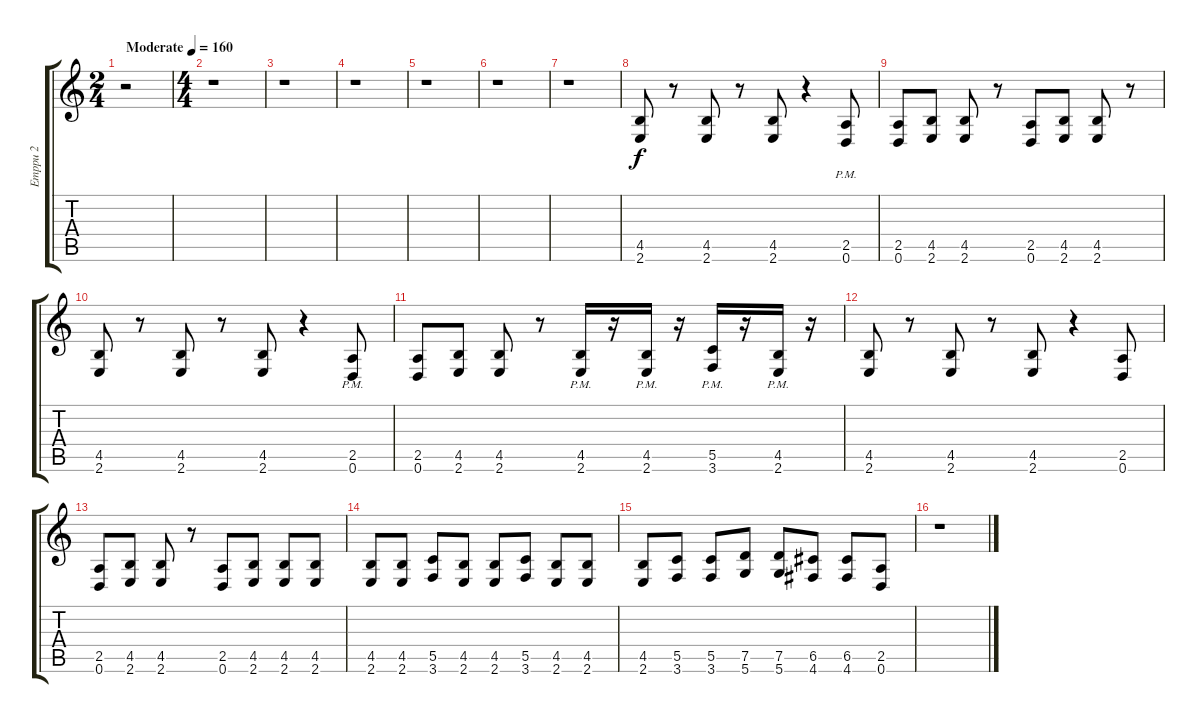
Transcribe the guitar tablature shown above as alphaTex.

\track ("Emppu 2" "Emppu 2") {instrument distortionguitar}
\staff {score tabs}
\tuning (D4 A3 F3 C3 G2 D2) {hide}
\ts (2 4)
\tempo (160 "Moderate")
\clef g2
\ks c
r.2{dy f instrument distortionguitar} |
\ts (4 4)
r.1 |
r.1 |
r.1 |
r.1 |
r.1 |
r.1 |
(4.5 2.6).8 r.8 (4.5 2.6).8 r.8 (4.5 2.6).8 r.4 (2.5{pm} 0.6{pm}).8 |
(2.5 0.6).8 (4.5 2.6).8 (4.5 2.6).8 r.8 (2.5 0.6).8 (4.5 2.6).8 (4.5 2.6).8 r.8 |
(4.5 2.6).8 r.8 (4.5 2.6).8 r.8 (4.5 2.6).8 r.4 (2.5{pm} 0.6{pm}).8 |
(2.5 0.6).8 (4.5 2.6).8 (4.5 2.6).8 r.8 (4.5{pm} 2.6{pm}).16 r.16 (4.5{pm} 2.6{pm}).16 r.16 (5.5 3.6{pm}).16 r.16 (4.5{pm} 2.6{pm}).16 r.16 |
(4.5 2.6).8 r.8 (4.5 2.6).8 r.8 (4.5 2.6).8 r.4 (2.5 0.6).8 |
(2.5 0.6).8 (4.5 2.6).8 (4.5 2.6).8 r.8 (2.5 0.6).8 (4.5 2.6).8 (4.5 2.6).8 (4.5 2.6).8 |
(4.5 2.6).8 (4.5 2.6).8 (5.5 3.6).8 (4.5 2.6).8 (4.5 2.6).8 (5.5 3.6).8 (4.5 2.6).8 (4.5 2.6).8 |
(4.5 2.6).8 (5.5 3.6).8 (5.5 3.6).8 (7.5 5.6).8 (7.5 5.6).8 (6.5 4.6).8 (6.5 4.6).8 (2.5 0.6).8 |
r.1
